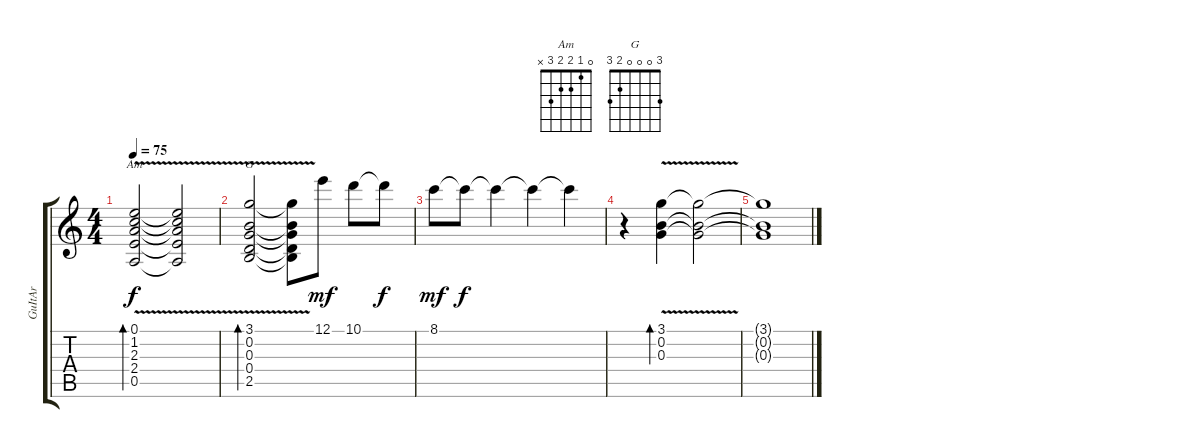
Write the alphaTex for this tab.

\track ("GuItAr" "GuItAr") {instrument electricguitarclean}
\staff {score tabs}
\tuning (E4 B3 G3 D3 A2 E2) {hide}
\chord ("Am" 0 1 2 2 3 x)
\chord ("G" 3 0 0 0 2 3)
\ts (4 4)
\tempo 75
\clef g2
\ks c
(0.1{v} 1.2{v} 2.3{v} 2.4{v} 0.5{v}).2{bd 240 ch "Am" dy f} (0.1{t} 1.2{t} 2.3{t} 2.4{t} 0.5{t}).2 |
(3.1{v} 0.2{v} 0.3{v} 0.4{v} 2.5{v}).2{bd 240 ch "G"} (3.1{t} 0.2{t} 0.3{t} 0.4{t} 2.5{t}).8 12.1.8{dy mf} 10.1.8 10.1{t}.8{dy f} |
8.1.8{dy mf} 8.1{t}.8{dy f} 8.1{t}.4 8.1{t}.4 8.1{t}.4 |
r.4 (3.1{v} 0.2{v} 0.3{v}).4{bd 240} (3.1{t} 0.2{t} 0.3{t}).2 |
(3.1{t} 0.2{t} 0.3{t}).1
